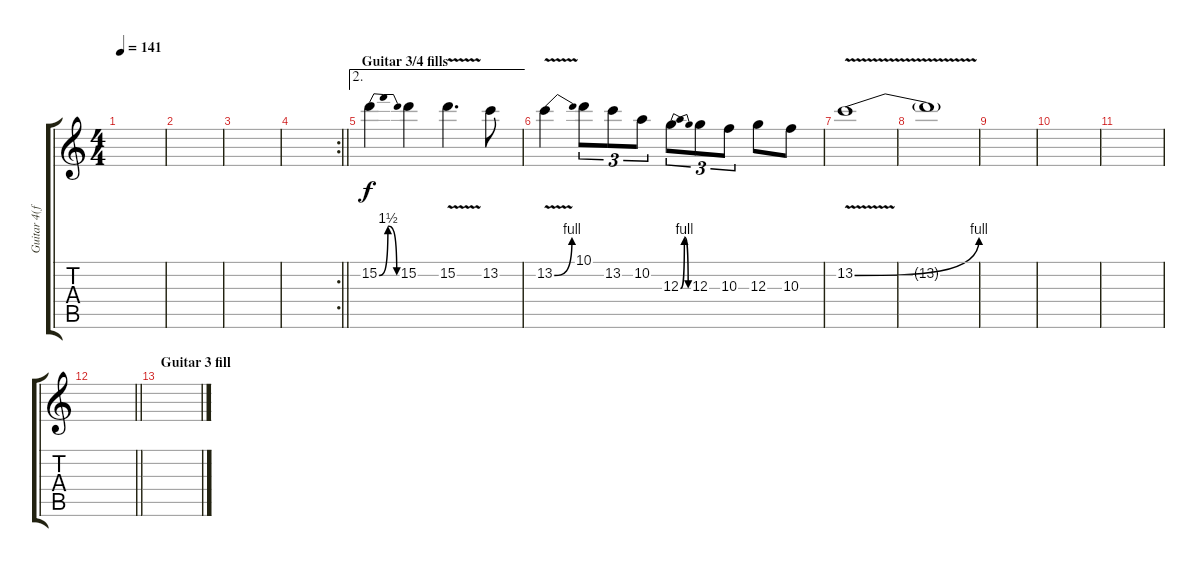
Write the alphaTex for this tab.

\track ("Guitar 4(fills)" "Guitar 4(f") {instrument distortionguitar}
\staff {score tabs}
\tuning (E4 B3 G3 D3 A2 D2) {hide}
\ts (4 4)
\tempo 141
\clef g2
\ks c
|
|
|
\rc 2
\barLineRight lightlight
|
\ae 2
\section ("" "Guitar 3/4 fills")
15.2{be (bendrelease 0 0 30 6 40 6 60 0)}.4 15.2.4 15.2{v}.4{d} 13.2.8 |
13.2{be (bend 0 0 60 4) v}.4 10.1.8{tu (3 2)} 13.2.8{tu (3 2)} 10.2.8{tu (3 2)} 12.3{be (bendrelease 0 0 30 4 40 4 60 0)}.8{tu (3 2)} 12.3.8{tu (3 2)} 10.3.8{tu (3 2)} 12.3.8 10.3.8 |
13.2{be (bend 0 0 60 4) v}.1 |
13.2{t}.1 |
|
|
|
\barLineRight lightlight
|
\section ("" "Guitar 3 fill")
